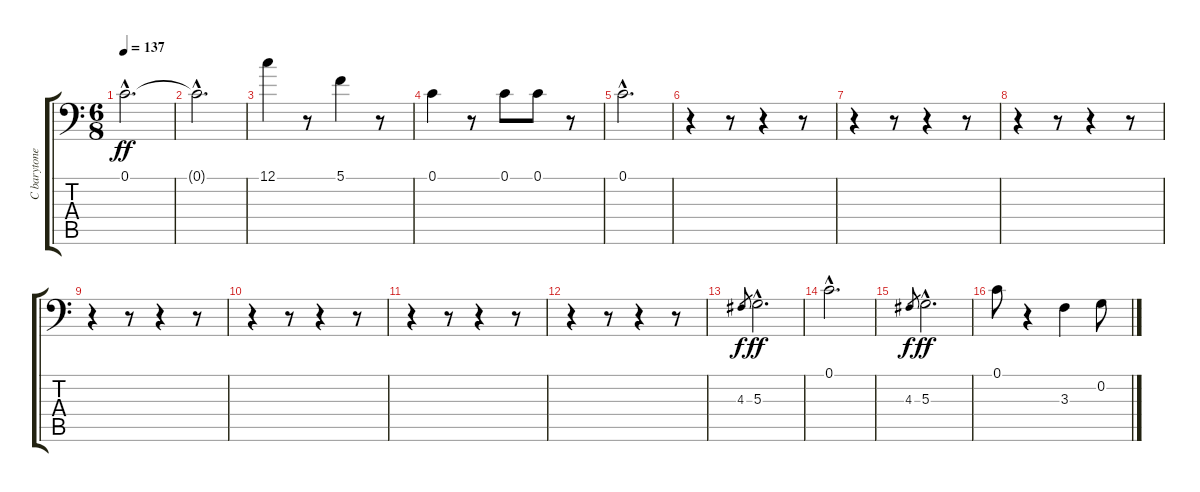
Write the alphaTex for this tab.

\track ("C barytone" "C barytone") {instrument electricbassfinger}
\staff {score tabs}
\tuning (C3 G2 D2 A1 E1 B0) {hide}
\ts (6 8)
\tempo 137
\clef f4
\ks c
0.1{hac}.2{d dy ff} |
0.1{hac t}.2{d} |
12.1.4 r.8 5.1.4 r.8 |
0.1.4 r.8 0.1.8 0.1.8 r.8 |
0.1{hac}.2{d} |
r.4 r.8 r.4 r.8 |
r.4 r.8 r.4 r.8 |
r.4 r.8 r.4 r.8 |
r.4 r.8 r.4 r.8 |
r.4 r.8 r.4 r.8 |
r.4 r.8 r.4 r.8 |
r.4 r.8 r.4 r.8 |
4.3.8{gr dy f} 5.3{hac}.2{d dy ff} |
0.1{hac}.2{d} |
4.3.8{gr dy f} 5.3{hac}.2{d dy ff} |
0.1.8 r.4 3.3.4 0.2.8
